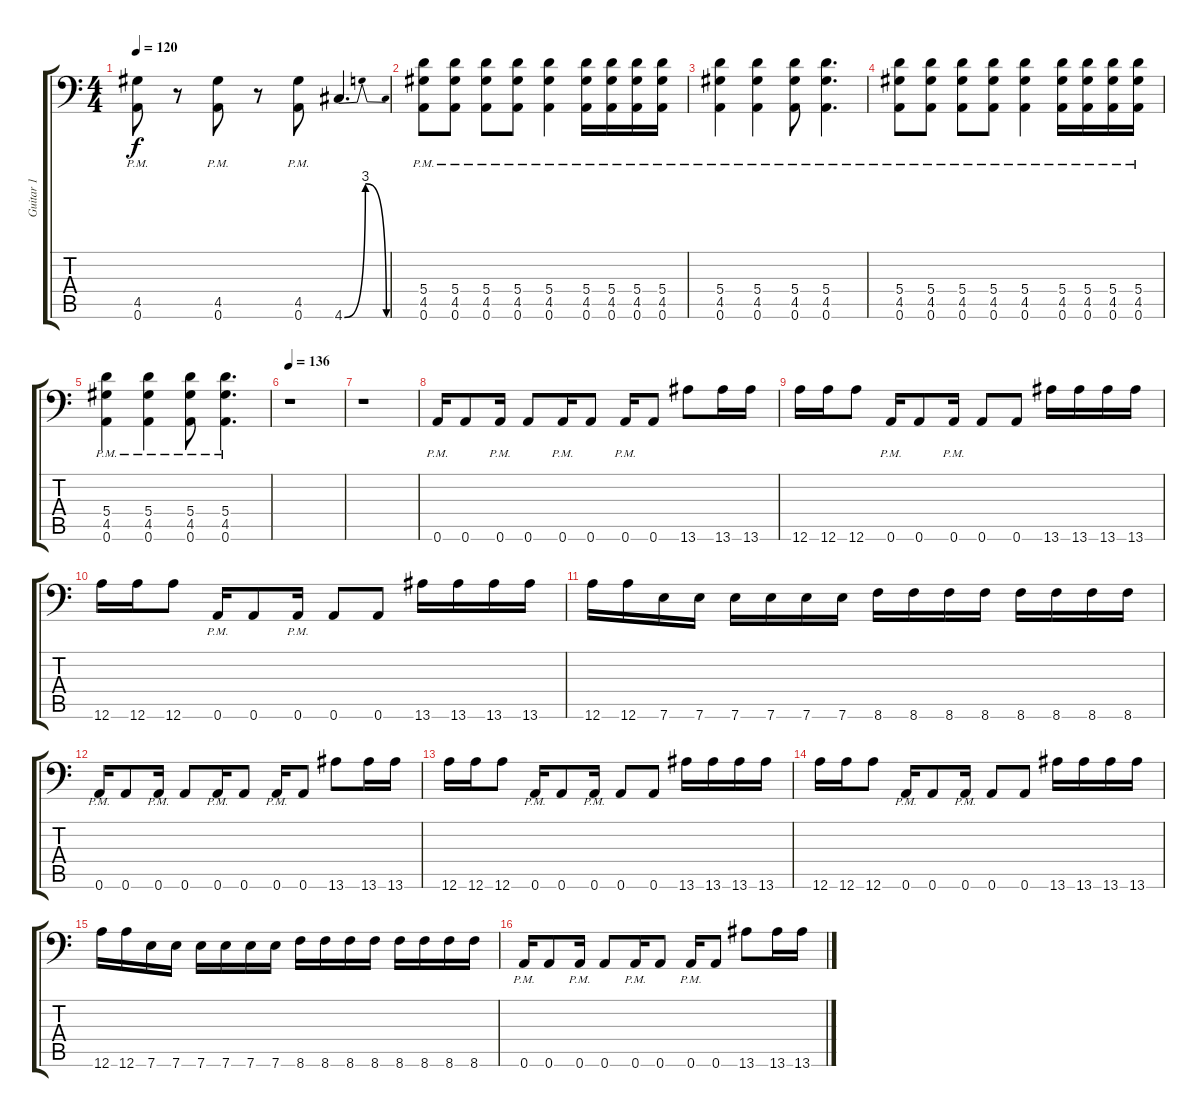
\track ("Guitar 1" "Guitar 1") {instrument distortionguitar}
\staff {score tabs}
\tuning (B3 Gb3 D3 A2 E2 A1) {hide}
\ts (4 4)
\tempo 120
\clef f4
\ks c
(4.5{pm} 0.6{pm}).8{dy f} r.8 (4.5{pm} 0.6{pm}).8 r.8 (4.5{pm} 0.6{pm}).8 4.6{be (bendrelease 0 0 2 12 15 12 60 0)}.4{d} |
(5.4{pm} 4.5{pm} 0.6{pm}).8 (5.4{pm} 4.5{pm} 0.6{pm}).8 (5.4{pm} 4.5{pm} 0.6{pm}).8 (5.4{pm} 4.5{pm} 0.6{pm}).8 (5.4{pm} 4.5{pm} 0.6{pm}).4 (5.4{pm} 4.5{pm} 0.6{pm}).16 (5.4{pm} 4.5{pm} 0.6{pm}).16 (5.4{pm} 4.5{pm} 0.6{pm}).16 (5.4{pm} 4.5{pm} 0.6{pm}).16 |
(5.4{pm} 4.5{pm} 0.6{pm}).4 (5.4{pm} 4.5{pm} 0.6{pm}).4 (5.4{pm} 4.5{pm} 0.6{pm}).8 (5.4{pm} 4.5{pm} 0.6{pm}).4{d} |
(5.4{pm} 4.5{pm} 0.6{pm}).8 (5.4{pm} 4.5{pm} 0.6{pm}).8 (5.4{pm} 4.5{pm} 0.6{pm}).8 (5.4{pm} 4.5{pm} 0.6{pm}).8 (5.4{pm} 4.5{pm} 0.6{pm}).4 (5.4{pm} 4.5{pm} 0.6{pm}).16 (5.4{pm} 4.5{pm} 0.6{pm}).16 (5.4{pm} 4.5{pm} 0.6{pm}).16 (5.4{pm} 4.5{pm} 0.6{pm}).16 |
(5.4{pm} 4.5{pm} 0.6{pm}).4 (5.4{pm} 4.5{pm} 0.6{pm}).4 (5.4{pm} 4.5{pm} 0.6{pm}).8 (5.4{pm} 4.5{pm} 0.6{pm}).4{d} |
\tempo 136
r.1 |
r.1 |
0.6{pm}.16 0.6.8 0.6{pm}.16 0.6.8 0.6{pm}.16 0.6.8 0.6{pm}.16 0.6.8 13.6.8 13.6.16 13.6.16 |
12.6.16 12.6.16 12.6.8 0.6{pm}.16 0.6.8 0.6{pm}.16 0.6.8 0.6.8 13.6.16 13.6.16 13.6.16 13.6.16 |
12.6.16 12.6.16 12.6.8 0.6{pm}.16 0.6.8 0.6{pm}.16 0.6.8 0.6.8 13.6.16 13.6.16 13.6.16 13.6.16 |
12.6.16 12.6.16 7.6.16 7.6.16 7.6.16 7.6.16 7.6.16 7.6.16 8.6.16 8.6.16 8.6.16 8.6.16 8.6.16 8.6.16 8.6.16 8.6.16 |
0.6{pm}.16 0.6.8 0.6{pm}.16 0.6.8 0.6{pm}.16 0.6.8 0.6{pm}.16 0.6.8 13.6.8 13.6.16 13.6.16 |
12.6.16 12.6.16 12.6.8 0.6{pm}.16 0.6.8 0.6{pm}.16 0.6.8 0.6.8 13.6.16 13.6.16 13.6.16 13.6.16 |
12.6.16 12.6.16 12.6.8 0.6{pm}.16 0.6.8 0.6{pm}.16 0.6.8 0.6.8 13.6.16 13.6.16 13.6.16 13.6.16 |
12.6.16 12.6.16 7.6.16 7.6.16 7.6.16 7.6.16 7.6.16 7.6.16 8.6.16 8.6.16 8.6.16 8.6.16 8.6.16 8.6.16 8.6.16 8.6.16 |
0.6{pm}.16 0.6.8 0.6{pm}.16 0.6.8 0.6{pm}.16 0.6.8 0.6{pm}.16 0.6.8 13.6.8 13.6.16 13.6.16
